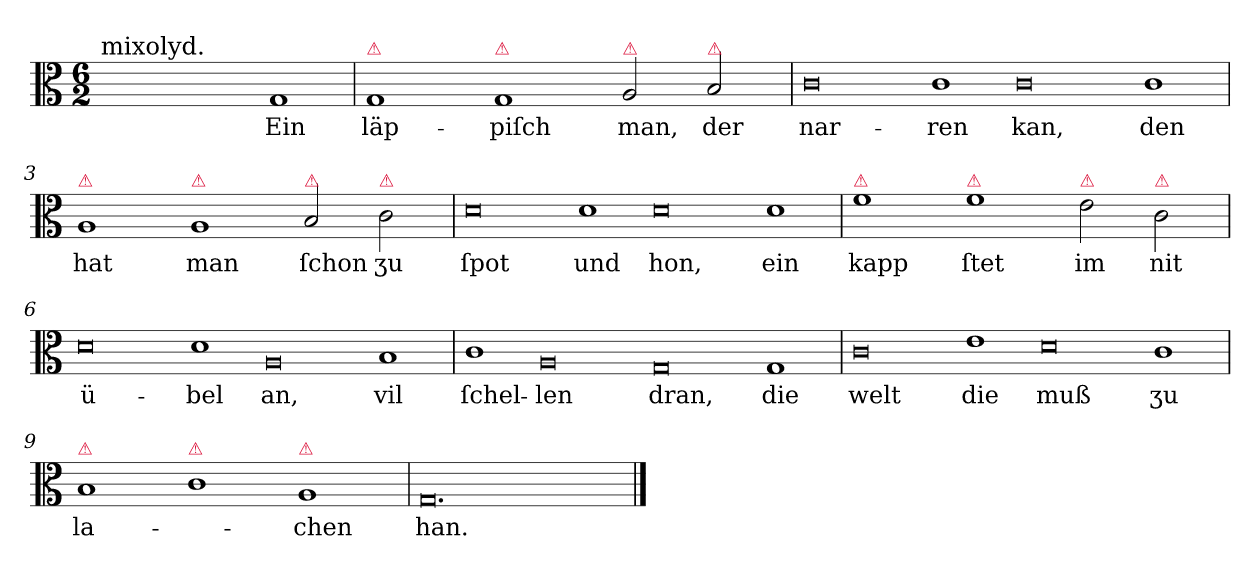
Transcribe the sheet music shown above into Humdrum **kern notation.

**kern	**text
*part1	*part1
*staff1	*staff1
*clefC3	*
*k[]	*
*G:mix	*
*M6/2	*
=	=
!LO:TX:a:t=mixolyd.	!
!LO:N:vis=1	!
2ryy	.
!LO:N:vis=1	!
2ryy	.
!LO:N:vis=1	!
2G	Ein
=1	=1
!LO:TX:a:color=crimson:t=⚠	!
1G	läp-
!LO:TX:a:color=crimson:t=⚠	!
1G	-piſch
!LO:TX:a:color=crimson:t=⚠	!
2A	man,
!LO:TX:a:color=crimson:t=⚠	!
2B	der
=2	=2
!LO:N:vis=0	!
1c	nar-
!LO:N:vis=1	!
2c	-ren
!LO:N:vis=0	!
1c	kan,
!LO:N:vis=1	!
2c	den
=3	=3
!LO:TX:a:color=crimson:t=⚠	!
1A	hat
!LO:TX:a:color=crimson:t=⚠	!
1A	man
!LO:TX:a:color=crimson:t=⚠	!
2B	ſchon
!LO:TX:a:color=crimson:t=⚠	!
2c	ʒu
=4	=4
!LO:N:vis=0	!
1d	ſpot
!LO:N:vis=1	!
2d	und
!LO:N:vis=0	!
1d	hon,
!LO:N:vis=1	!
2d	ein
=5	=5
!LO:TX:a:color=crimson:t=⚠	!
1f	kapp
!LO:TX:a:color=crimson:t=⚠	!
1f	ſtet
!LO:TX:a:color=crimson:t=⚠	!
2e	im
!LO:TX:a:color=crimson:t=⚠	!
2c	nit
=6	=6
!LO:N:vis=0	!
1d	ü-
!LO:N:vis=1	!
2d	-bel
!LO:N:vis=0	!
1A	an,
!LO:N:vis=1	!
2B	vil
=7	=7
!LO:N:vis=1	!
2c	ſchel-
!LO:N:vis=0	!
1A	-len
!LO:N:vis=0	!
1G	dran,
!LO:N:vis=1	!
2G	die
=8	=8
!LO:N:vis=0	!
1c	welt
!LO:N:vis=1	!
2e	die
!LO:N:vis=0	!
1d	muß
!LO:N:vis=1	!
2c	ʒu
=9	=9
!LO:TX:a:color=crimson:t=⚠	!
1B	la-
!LO:TX:a:color=crimson:t=⚠	!
1c	.
!LO:TX:a:color=crimson:t=⚠	!
1A	-chen
=10	=10
0.G/	han.
==	==
*-	*-
